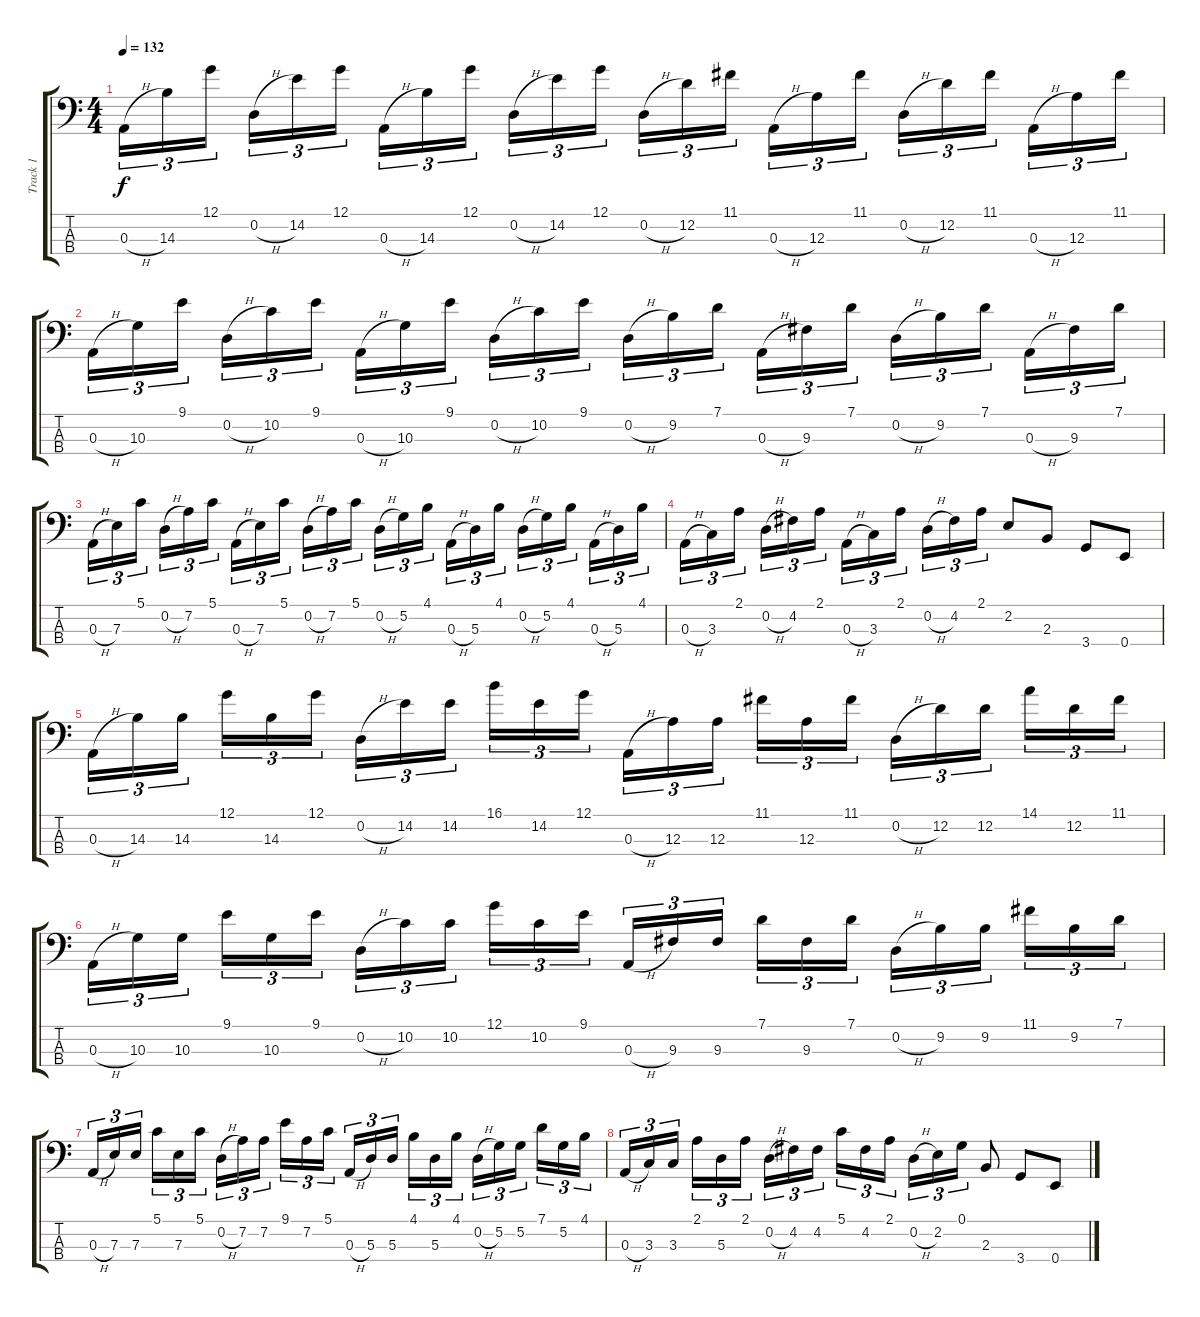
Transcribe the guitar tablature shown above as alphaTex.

\track ("Track 1" "Track 1") {instrument slapbass2}
\staff {score tabs}
\tuning (G2 D2 A1 E1) {hide}
\ts (4 4)
\tempo 132
\clef f4
\ks c
0.3{h}.16{tu (3 2) dy f} 14.3.16{tu (3 2)} 12.1.16{tu (3 2)} 0.2{h}.16{tu (3 2)} 14.2.16{tu (3 2)} 12.1.16{tu (3 2)} 0.3{h}.16{tu (3 2)} 14.3.16{tu (3 2)} 12.1.16{tu (3 2)} 0.2{h}.16{tu (3 2)} 14.2.16{tu (3 2)} 12.1.16{tu (3 2)} 0.2{h}.16{tu (3 2)} 12.2.16{tu (3 2)} 11.1.16{tu (3 2)} 0.3{h}.16{tu (3 2)} 12.3.16{tu (3 2)} 11.1.16{tu (3 2)} 0.2{h}.16{tu (3 2)} 12.2.16{tu (3 2)} 11.1.16{tu (3 2)} 0.3{h}.16{tu (3 2)} 12.3.16{tu (3 2)} 11.1.16{tu (3 2)} |
0.3{h}.16{tu (3 2)} 10.3.16{tu (3 2)} 9.1.16{tu (3 2)} 0.2{h}.16{tu (3 2)} 10.2.16{tu (3 2)} 9.1.16{tu (3 2)} 0.3{h}.16{tu (3 2)} 10.3.16{tu (3 2)} 9.1.16{tu (3 2)} 0.2{h}.16{tu (3 2)} 10.2.16{tu (3 2)} 9.1.16{tu (3 2)} 0.2{h}.16{tu (3 2)} 9.2.16{tu (3 2)} 7.1.16{tu (3 2)} 0.3{h}.16{tu (3 2)} 9.3.16{tu (3 2)} 7.1.16{tu (3 2)} 0.2{h}.16{tu (3 2)} 9.2.16{tu (3 2)} 7.1.16{tu (3 2)} 0.3{h}.16{tu (3 2)} 9.3.16{tu (3 2)} 7.1.16{tu (3 2)} |
0.3{h}.16{tu (3 2)} 7.3.16{tu (3 2)} 5.1.16{tu (3 2)} 0.2{h}.16{tu (3 2)} 7.2.16{tu (3 2)} 5.1.16{tu (3 2)} 0.3{h}.16{tu (3 2)} 7.3.16{tu (3 2)} 5.1.16{tu (3 2)} 0.2{h}.16{tu (3 2)} 7.2.16{tu (3 2)} 5.1.16{tu (3 2)} 0.2{h}.16{tu (3 2)} 5.2.16{tu (3 2)} 4.1.16{tu (3 2)} 0.3{h}.16{tu (3 2)} 5.3.16{tu (3 2)} 4.1.16{tu (3 2)} 0.2{h}.16{tu (3 2)} 5.2.16{tu (3 2)} 4.1.16{tu (3 2)} 0.3{h}.16{tu (3 2)} 5.3.16{tu (3 2)} 4.1.16{tu (3 2)} |
0.3{h}.16{tu (3 2)} 3.3.16{tu (3 2)} 2.1.16{tu (3 2)} 0.2{h}.16{tu (3 2)} 4.2.16{tu (3 2)} 2.1.16{tu (3 2)} 0.3{h}.16{tu (3 2)} 3.3.16{tu (3 2)} 2.1.16{tu (3 2)} 0.2{h}.16{tu (3 2)} 4.2.16{tu (3 2)} 2.1.16{tu (3 2)} 2.2.8 2.3.8 3.4.8 0.4.8 |
0.3{h}.16{tu (3 2)} 14.3.16{tu (3 2)} 14.3.16{tu (3 2)} 12.1.16{tu (3 2)} 14.3.16{tu (3 2)} 12.1.16{tu (3 2)} 0.2{h}.16{tu (3 2)} 14.2.16{tu (3 2)} 14.2.16{tu (3 2)} 16.1.16{tu (3 2)} 14.2.16{tu (3 2)} 12.1.16{tu (3 2)} 0.3{h}.16{tu (3 2)} 12.3.16{tu (3 2)} 12.3.16{tu (3 2)} 11.1.16{tu (3 2)} 12.3.16{tu (3 2)} 11.1.16{tu (3 2)} 0.2{h}.16{tu (3 2)} 12.2.16{tu (3 2)} 12.2.16{tu (3 2)} 14.1.16{tu (3 2)} 12.2.16{tu (3 2)} 11.1.16{tu (3 2)} |
0.3{h}.16{tu (3 2)} 10.3.16{tu (3 2)} 10.3.16{tu (3 2)} 9.1.16{tu (3 2)} 10.3.16{tu (3 2)} 9.1.16{tu (3 2)} 0.2{h}.16{tu (3 2)} 10.2.16{tu (3 2)} 10.2.16{tu (3 2)} 12.1.16{tu (3 2)} 10.2.16{tu (3 2)} 9.1.16{tu (3 2)} 0.3{h}.16{tu (3 2)} 9.3.16{tu (3 2)} 9.3.16{tu (3 2)} 7.1.16{tu (3 2)} 9.3.16{tu (3 2)} 7.1.16{tu (3 2)} 0.2{h}.16{tu (3 2)} 9.2.16{tu (3 2)} 9.2.16{tu (3 2)} 11.1.16{tu (3 2)} 9.2.16{tu (3 2)} 7.1.16{tu (3 2)} |
0.3{h}.16{tu (3 2)} 7.3.16{tu (3 2)} 7.3.16{tu (3 2)} 5.1.16{tu (3 2)} 7.3.16{tu (3 2)} 5.1.16{tu (3 2)} 0.2{h}.16{tu (3 2)} 7.2.16{tu (3 2)} 7.2.16{tu (3 2)} 9.1.16{tu (3 2)} 7.2.16{tu (3 2)} 5.1.16{tu (3 2)} 0.3{h}.16{tu (3 2)} 5.3.16{tu (3 2)} 5.3.16{tu (3 2)} 4.1.16{tu (3 2)} 5.3.16{tu (3 2)} 4.1.16{tu (3 2)} 0.2{h}.16{tu (3 2)} 5.2.16{tu (3 2)} 5.2.16{tu (3 2)} 7.1.16{tu (3 2)} 5.2.16{tu (3 2)} 4.1.16{tu (3 2)} |
0.3{h}.16{tu (3 2)} 3.3.16{tu (3 2)} 3.3.16{tu (3 2)} 2.1.16{tu (3 2)} 5.3.16{tu (3 2)} 2.1.16{tu (3 2)} 0.2{h}.16{tu (3 2)} 4.2.16{tu (3 2)} 4.2.16{tu (3 2)} 5.1.16{tu (3 2)} 4.2.16{tu (3 2)} 2.1.16{tu (3 2)} 0.2{h}.16{tu (3 2)} 2.2.16{tu (3 2)} 0.1.16{tu (3 2)} 2.3.8 3.4.8 0.4.8
